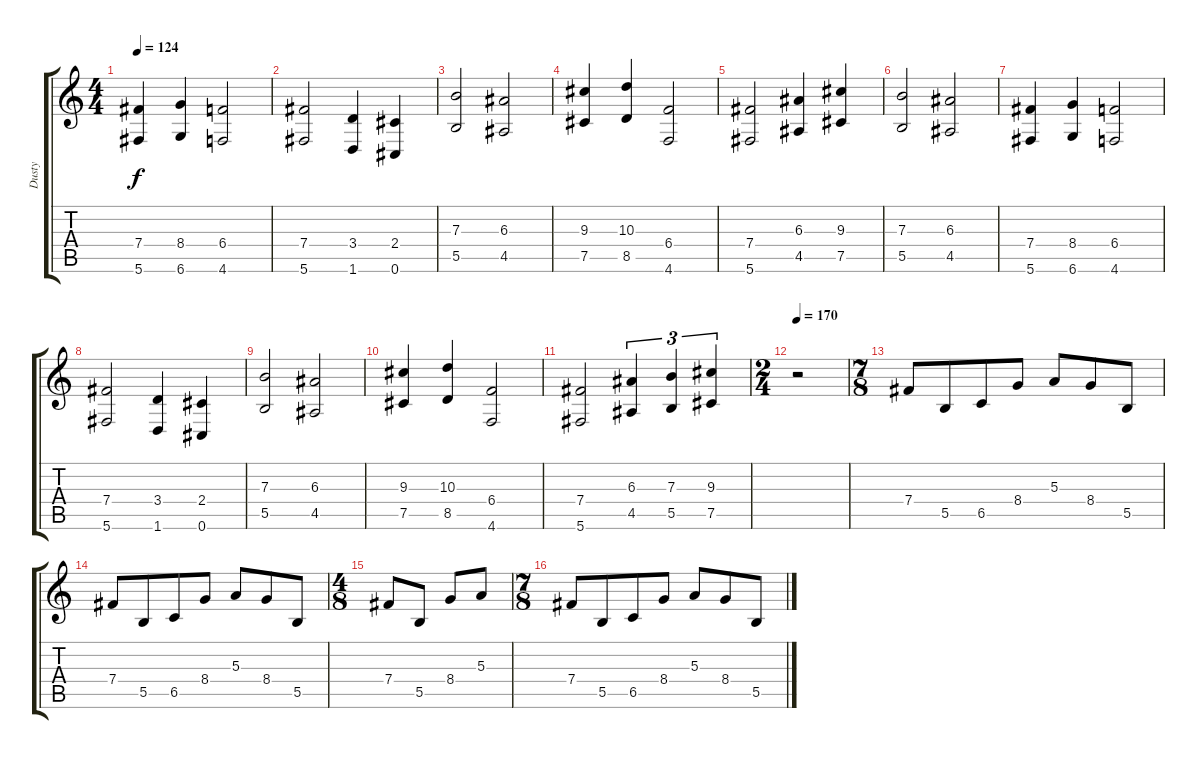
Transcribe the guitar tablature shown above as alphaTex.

\track ("Dusty" "Dusty") {instrument distortionguitar}
\staff {score tabs}
\tuning (Db4 Ab3 E3 B2 Gb2 Db2) {hide}
\ts (4 4)
\tempo 124
\clef g2
\ks c
(7.4 5.6).4{dy f} (8.4 6.6).4 (6.4 4.6).2 |
(7.4 5.6).2 (3.4 1.6).4 (2.4 0.6).4 |
(7.3 5.5).2 (6.3 4.5).2 |
(9.3 7.5).4 (10.3 8.5).4 (6.4 4.6).2 |
(7.4 5.6).2 (6.3 4.5).4 (9.3 7.5).4 |
(7.3 5.5).2 (6.3 4.5).2 |
(7.4 5.6).4 (8.4 6.6).4 (6.4 4.6).2 |
(7.4 5.6).2 (3.4 1.6).4 (2.4 0.6).4 |
(7.3 5.5).2 (6.3 4.5).2 |
(9.3 7.5).4 (10.3 8.5).4 (6.4 4.6).2 |
(7.4 5.6).2 (6.3 4.5).4{tu (3 2)} (7.3 5.5).4{tu (3 2)} (9.3 7.5).4{tu (3 2)} |
\ts (2 4)
\tempo 170
r.2 |
\ts (7 8)
7.4.8 5.5.8 6.5.8 8.4.8 5.3.8 8.4.8 5.5.8 |
7.4.8 5.5.8 6.5.8 8.4.8 5.3.8 8.4.8 5.5.8 |
\ts (4 8)
7.4.8 5.5.8 8.4.8 5.3.8 |
\ts (7 8)
7.4.8 5.5.8 6.5.8 8.4.8 5.3.8 8.4.8 5.5.8
